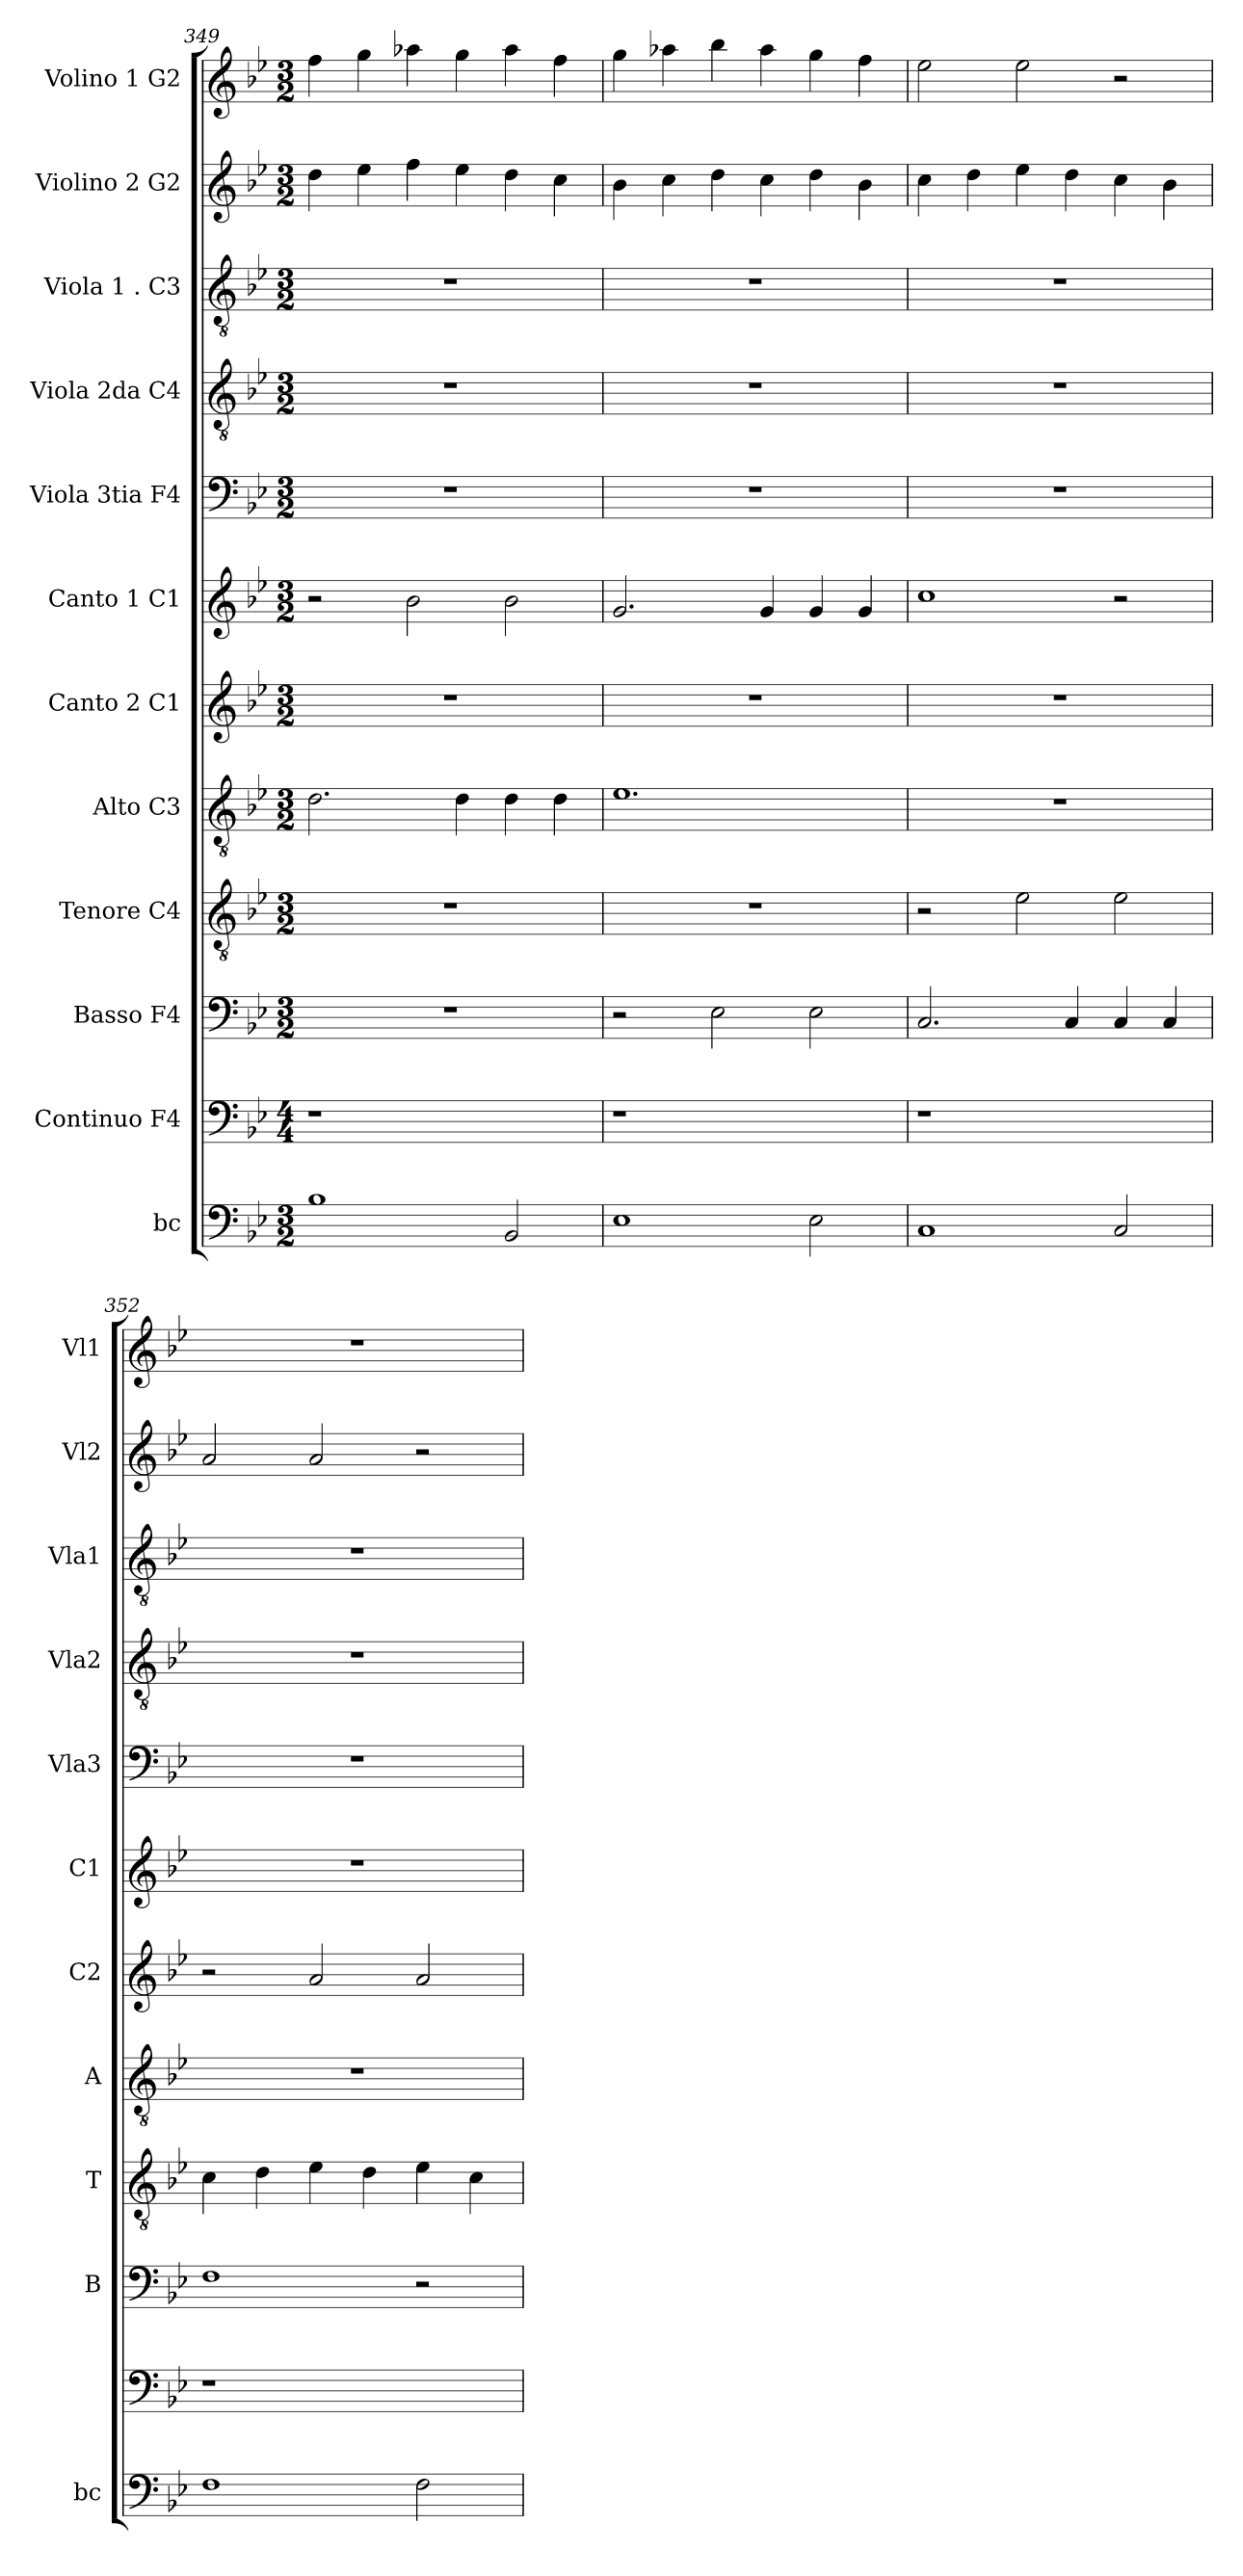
**kern	**kern	**kern	**kern	**kern	**kern	**kern	**kern	**kern	**kern	**kern	**kern
*part12	*part11	*part10	*part9	*part8	*part7	*part6	*part5	*part4	*part3	*part2	*part1
*staff12	*staff11	*staff10	*staff9	*staff8	*staff7	*staff6	*staff5	*staff4	*staff3	*staff2	*staff1
*I"bc	*I"Continuo F4	*I"Basso F4	*I"Tenore C4	*I"Alto C3	*I"Canto 2 C1	*I"Canto 1 C1	*I"Viola 3tia F4	*I"Viola 2da C4	*I"Viola 1 . C3	*I"Violino 2 G2	*I"Volino 1 G2
*I'bc	*	*I'B	*I'T	*I'A	*I'C2	*I'C1	*I'Vla3	*I'Vla2	*I'Vla1	*I'Vl2	*I'Vl1
*clefF4	*clefF4	*clefF4	*clefGv2	*clefGv2	*clefG2	*clefG2	*clefF4	*clefGv2	*clefGv2	*clefG2	*clefG2
*k[b-e-]	*k[b-e-]	*k[b-e-]	*k[b-e-]	*k[b-e-]	*k[b-e-]	*k[b-e-]	*k[b-e-]	*k[b-e-]	*k[b-e-]	*k[b-e-]	*k[b-e-]
*B-:	*B-:	*B-:	*B-:	*B-:	*B-:	*B-:	*B-:	*B-:	*B-:	*B-:	*B-:
*M3/2	*M4/4	*M3/2	*M3/2	*M3/2	*M3/2	*M3/2	*M3/2	*M3/2	*M3/2	*M3/2	*M3/2
=349	=349	=349	=349	=349	=349	=349	=349	=349	=349	=349	=349
!	!	!LO:N:vis=1	!LO:N:vis=1	!	!LO:N:vis=1	!	!	!	!	!	!
1B-	1r	1.r	1.r	2.d\	1.r	2r	1.r	1.r	1.r	4dd\	4ff\
.	.	.	.	.	.	.	.	.	.	4ee-\	4gg\
.	.	.	.	.	.	2b-\	.	.	.	4ff\	4aa-X\
.	.	.	.	4d\	.	.	.	.	.	4ee-\	4gg\
2BB-/	2ryy	.	.	4d\	.	2b-\	.	.	.	4dd\	4aa-\
.	.	.	.	4d\	.	.	.	.	.	4cc\	4ff\
=350	=350	=350	=350	=350	=350	=350	=350	=350	=350	=350	=350
!	!	!	!LO:N:vis=1	!	!LO:N:vis=1	!	!	!	!	!	!
1E-	1r	2r	1.r	1.e-	1.r	2.g/	1.r	1.r	1.r	4b-\	4gg\
.	.	.	.	.	.	.	.	.	.	4cc\	4aa-X\
.	.	2E-\	.	.	.	.	.	.	.	4dd\	4bb-\
.	.	.	.	.	.	4g/	.	.	.	4cc\	4aa-\
2E-\	2ryy	2E-\	.	.	.	4g/	.	.	.	4dd\	4gg\
.	.	.	.	.	.	4g/	.	.	.	4b-\	4ff\
!!LO:PB:g=z
=351	=351	=351	=351	=351	=351	=351	=351	=351	=351	=351	=351
!	!	!	!	!LO:N:vis=1	!LO:N:vis=1	!	!LO:N:vis=1	!LO:N:vis=1	!LO:N:vis=1	!	!
1C	1r	2.C/	2r	1.r	1.r	1cc	1.r	1.r	1.r	4cc\	2ee-\
.	.	.	.	.	.	.	.	.	.	4dd\	.
.	.	.	2e-\	.	.	.	.	.	.	4ee-\	2ee-\
.	.	4C/	.	.	.	.	.	.	.	4dd\	.
2C/	2ryy	4C/	2e-\	.	.	2r	.	.	.	4cc\	2r
.	.	4C/	.	.	.	.	.	.	.	4b-\	.
=352	=352	=352	=352	=352	=352	=352	=352	=352	=352	=352	=352
!	!	!	!	!LO:N:vis=1	!	!LO:N:vis=1	!LO:N:vis=1	!LO:N:vis=1	!LO:N:vis=1	!	!LO:N:vis=1
1F	1r	1F	4c\	1.r	2r	1.r	1.r	1.r	1.r	2a/	1.r
.	.	.	4d\	.	.	.	.	.	.	.	.
.	.	.	4e-\	.	2a/	.	.	.	.	2a/	.
.	.	.	4d\	.	.	.	.	.	.	.	.
2F\	2ryy	2r	4e-\	.	2a/	.	.	.	.	2r	.
.	.	.	4c\	.	.	.	.	.	.	.	.
=	=	=	=	=	=	=	=	=	=	=	=
*-	*-	*-	*-	*-	*-	*-	*-	*-	*-	*-	*-
